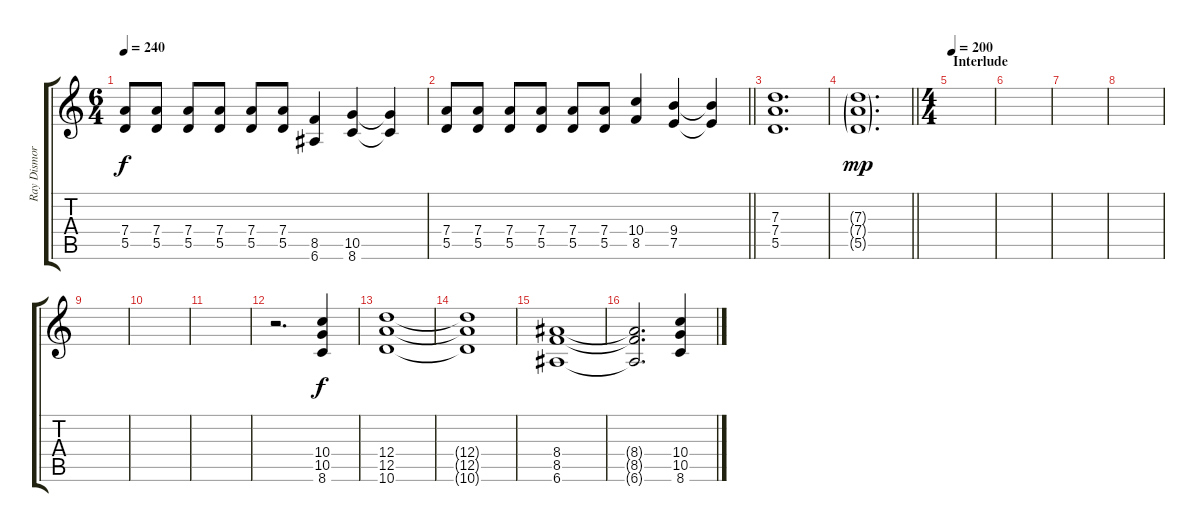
\track ("Ray Dismore" "Ray Dismor") {instrument distortionguitar}
\staff {score tabs}
\tuning (E4 B3 G3 D3 A2 E2) {hide}
\ts (6 4)
\tempo 240
\clef g2
\ks c
(7.4 5.5).8{dy f} (7.4 5.5).8 (7.4 5.5).8 (7.4 5.5).8 (7.4 5.5).8 (7.4 5.5).8 (8.5 6.6).4 (10.5 8.6).4 (10.5{t} 8.6{t}).4 |
\barLineRight lightlight
(7.4 5.5).8 (7.4 5.5).8 (7.4 5.5).8 (7.4 5.5).8 (7.4 5.5).8 (7.4 5.5).8 (10.4 8.5).4 (9.4 7.5).4 (9.4{t} 7.5{t}).4 |
(7.3 7.4 5.5).1{d} |
\barLineRight lightlight
(7.3{g} 7.4{g} 5.5{g}).1{d dy mp} |
\ts (4 4)
\section ("" "Interlude")
\tempo 200
|
|
|
|
|
|
|
r.2{d} (10.4 10.5 8.6).4{dy f} |
(12.4 12.5 10.6).1 |
(12.4{t} 12.5{t} 10.6{t}).1 |
(8.4 8.5 6.6).1 |
(8.4{t} 8.5{t} 6.6{t}).2{d} (10.4 10.5 8.6).4
